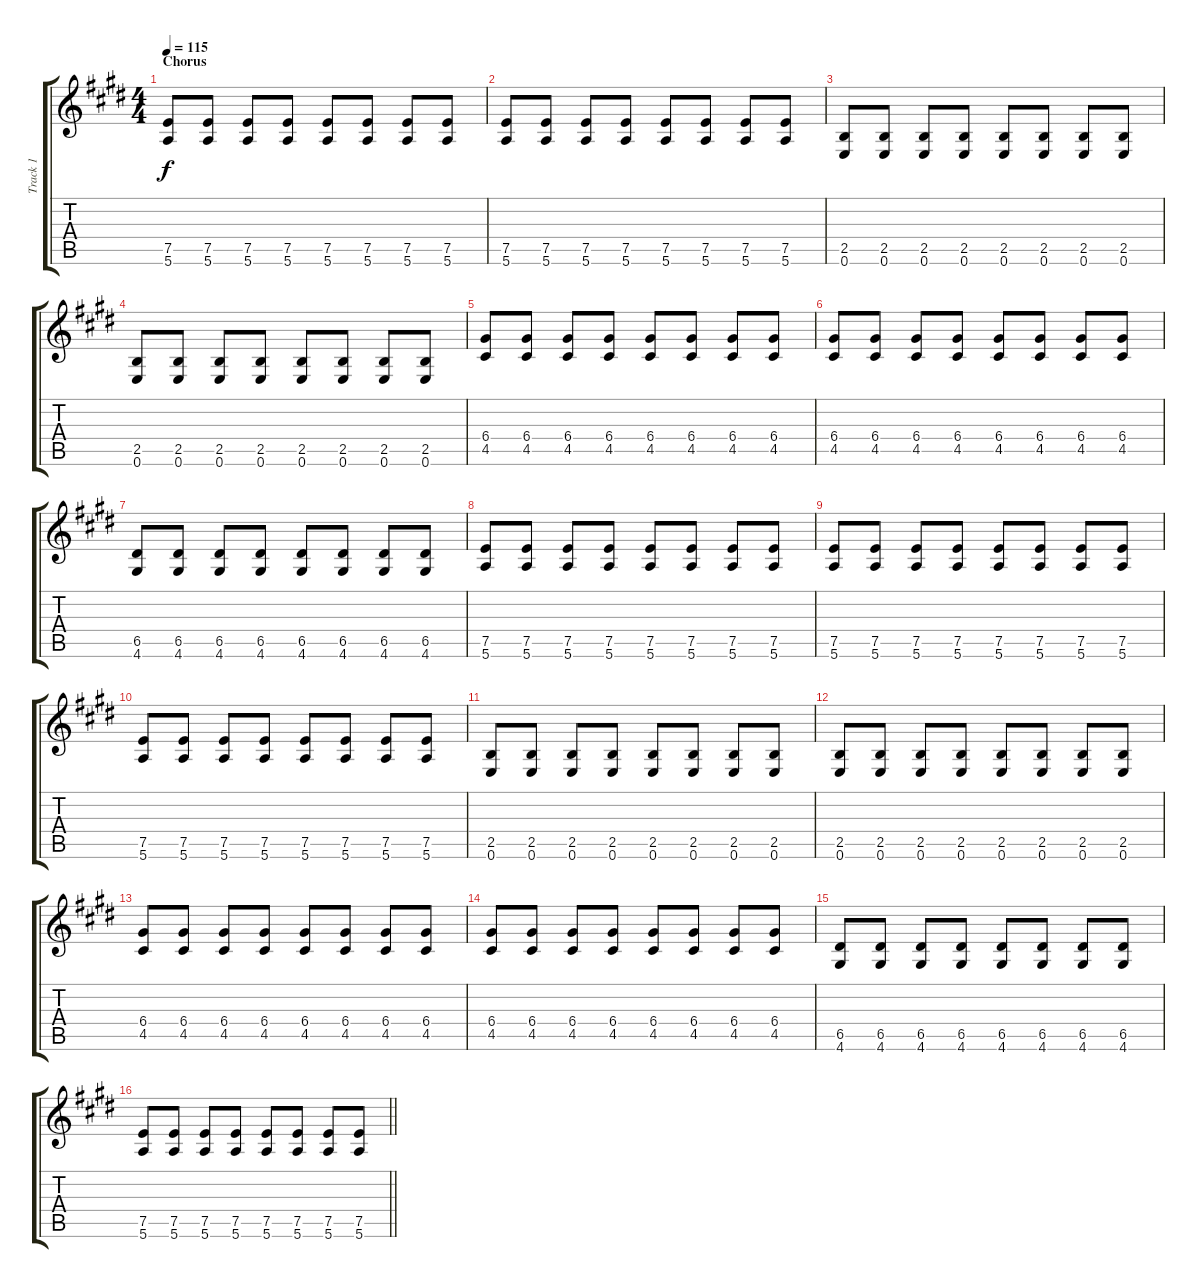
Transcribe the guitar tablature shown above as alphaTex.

\track ("Track 1" "Track 1") {instrument overdrivenguitar}
\staff {score tabs}
\tuning (E4 B3 G3 D3 A2 E2) {hide}
\ts (4 4)
\section ("" "Chorus")
\tempo 115
\clef g2
\ks e
(7.5 5.6).8{dy f volume 7} (7.5 5.6).8 (7.5 5.6).8 (7.5 5.6).8 (7.5 5.6).8 (7.5 5.6).8 (7.5 5.6).8 (7.5 5.6).8 |
(7.5 5.6).8 (7.5 5.6).8 (7.5 5.6).8 (7.5 5.6).8 (7.5 5.6).8 (7.5 5.6).8 (7.5 5.6).8 (7.5 5.6).8 |
(2.5 0.6).8 (2.5 0.6).8 (2.5 0.6).8 (2.5 0.6).8 (2.5 0.6).8 (2.5 0.6).8 (2.5 0.6).8 (2.5 0.6).8 |
(2.5 0.6).8 (2.5 0.6).8 (2.5 0.6).8 (2.5 0.6).8 (2.5 0.6).8 (2.5 0.6).8 (2.5 0.6).8 (2.5 0.6).8 |
(6.4 4.5).8 (6.4 4.5).8 (6.4 4.5).8 (6.4 4.5).8 (6.4 4.5).8 (6.4 4.5).8 (6.4 4.5).8 (6.4 4.5).8 |
(6.4 4.5).8 (6.4 4.5).8 (6.4 4.5).8 (6.4 4.5).8 (6.4 4.5).8 (6.4 4.5).8 (6.4 4.5).8 (6.4 4.5).8 |
(6.5 4.6).8 (6.5 4.6).8 (6.5 4.6).8 (6.5 4.6).8 (6.5 4.6).8 (6.5 4.6).8 (6.5 4.6).8 (6.5 4.6).8 |
(7.5 5.6).8 (7.5 5.6).8 (7.5 5.6).8 (7.5 5.6).8 (7.5 5.6).8 (7.5 5.6).8 (7.5 5.6).8 (7.5 5.6).8 |
(7.5 5.6).8 (7.5 5.6).8 (7.5 5.6).8 (7.5 5.6).8 (7.5 5.6).8 (7.5 5.6).8 (7.5 5.6).8 (7.5 5.6).8 |
(7.5 5.6).8 (7.5 5.6).8 (7.5 5.6).8 (7.5 5.6).8 (7.5 5.6).8 (7.5 5.6).8 (7.5 5.6).8 (7.5 5.6).8 |
(2.5 0.6).8 (2.5 0.6).8 (2.5 0.6).8 (2.5 0.6).8 (2.5 0.6).8 (2.5 0.6).8 (2.5 0.6).8 (2.5 0.6).8 |
(2.5 0.6).8 (2.5 0.6).8 (2.5 0.6).8 (2.5 0.6).8 (2.5 0.6).8 (2.5 0.6).8 (2.5 0.6).8 (2.5 0.6).8 |
(6.4 4.5).8 (6.4 4.5).8 (6.4 4.5).8 (6.4 4.5).8 (6.4 4.5).8 (6.4 4.5).8 (6.4 4.5).8 (6.4 4.5).8 |
(6.4 4.5).8 (6.4 4.5).8 (6.4 4.5).8 (6.4 4.5).8 (6.4 4.5).8 (6.4 4.5).8 (6.4 4.5).8 (6.4 4.5).8 |
(6.5 4.6).8 (6.5 4.6).8 (6.5 4.6).8 (6.5 4.6).8 (6.5 4.6).8 (6.5 4.6).8 (6.5 4.6).8 (6.5 4.6).8 |
\barLineRight lightlight
(7.5 5.6).8 (7.5 5.6).8 (7.5 5.6).8 (7.5 5.6).8 (7.5 5.6).8 (7.5 5.6).8 (7.5 5.6).8 (7.5 5.6).8
